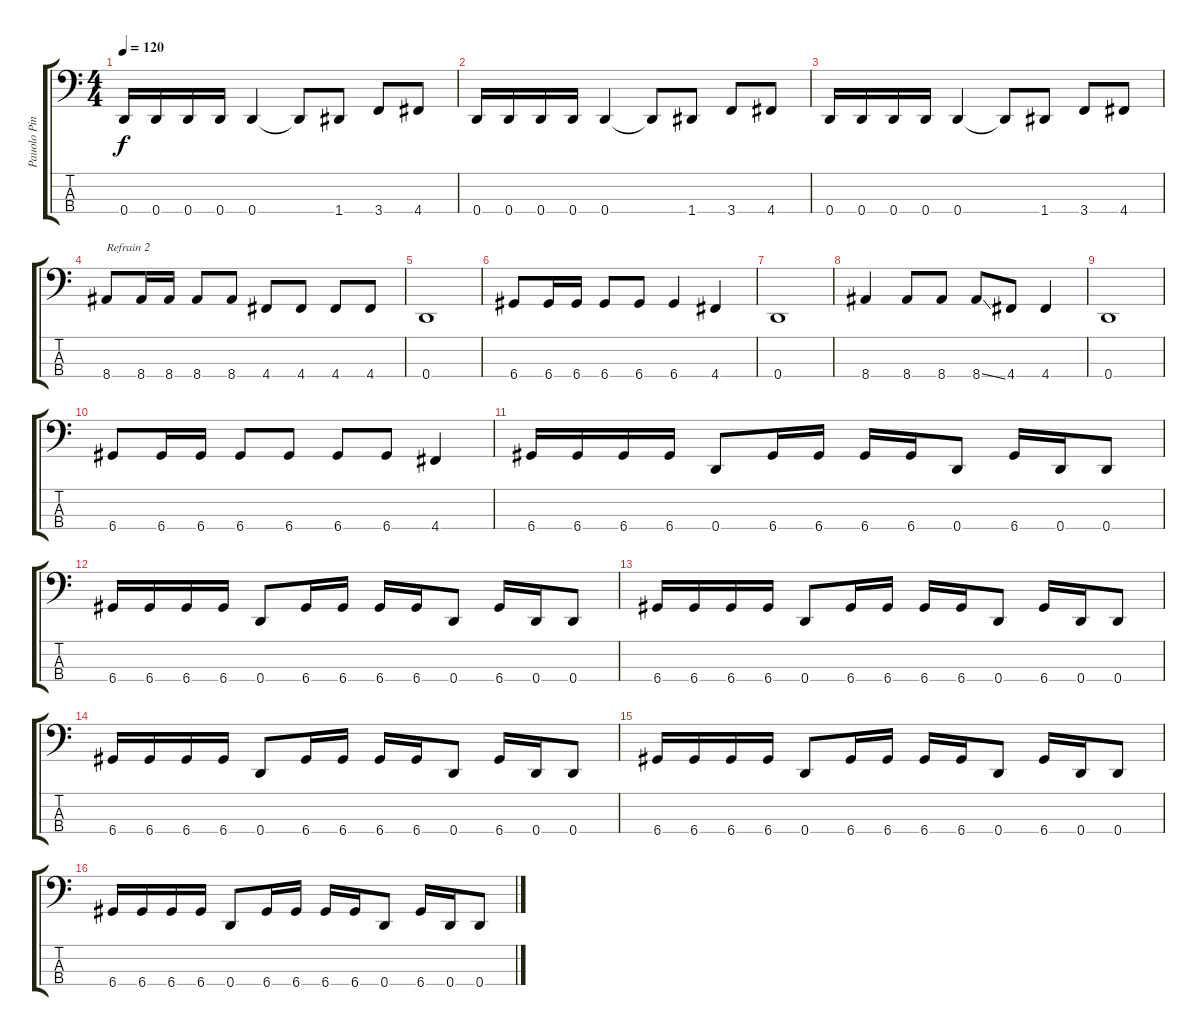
\track ("Pauolo Pinto Jr" "Pauolo Pin") {instrument electricbasspick}
\staff {score tabs}
\tuning (F2 C2 G1 D1) {hide}
\ts (4 4)
\tempo 120
\clef f4
\ks c
0.4.16{dy f} 0.4.16 0.4.16 0.4.16 0.4.4 0.4{t}.8 1.4.8 3.4.8 4.4.8 |
0.4.16 0.4.16 0.4.16 0.4.16 0.4.4 0.4{t}.8 1.4.8 3.4.8 4.4.8 |
0.4.16 0.4.16 0.4.16 0.4.16 0.4.4 0.4{t}.8 1.4.8 3.4.8 4.4.8 |
8.4.8{txt "Refrain 2"} 8.4.16 8.4.16 8.4.8 8.4.8 4.4.8 4.4.8 4.4.8 4.4.8 |
0.4.1 |
6.4.8 6.4.16 6.4.16 6.4.8 6.4.8 6.4.4 4.4.4 |
0.4.1 |
8.4.4 8.4.8 8.4.8 8.4{ss}.8 4.4.8 4.4.4 |
0.4.1 |
6.4.8 6.4.16 6.4.16 6.4.8 6.4.8 6.4.8 6.4.8 4.4.4 |
6.4.16 6.4.16 6.4.16 6.4.16 0.4.8 6.4.16 6.4.16 6.4.16 6.4.16 0.4.8 6.4.16 0.4.16 0.4.8 |
6.4.16 6.4.16 6.4.16 6.4.16 0.4.8 6.4.16 6.4.16 6.4.16 6.4.16 0.4.8 6.4.16 0.4.16 0.4.8 |
6.4.16 6.4.16 6.4.16 6.4.16 0.4.8 6.4.16 6.4.16 6.4.16 6.4.16 0.4.8 6.4.16 0.4.16 0.4.8 |
6.4.16 6.4.16 6.4.16 6.4.16 0.4.8 6.4.16 6.4.16 6.4.16 6.4.16 0.4.8 6.4.16 0.4.16 0.4.8 |
6.4.16 6.4.16 6.4.16 6.4.16 0.4.8 6.4.16 6.4.16 6.4.16 6.4.16 0.4.8 6.4.16 0.4.16 0.4.8 |
6.4.16 6.4.16 6.4.16 6.4.16 0.4.8 6.4.16 6.4.16 6.4.16 6.4.16 0.4.8 6.4.16 0.4.16 0.4.8
